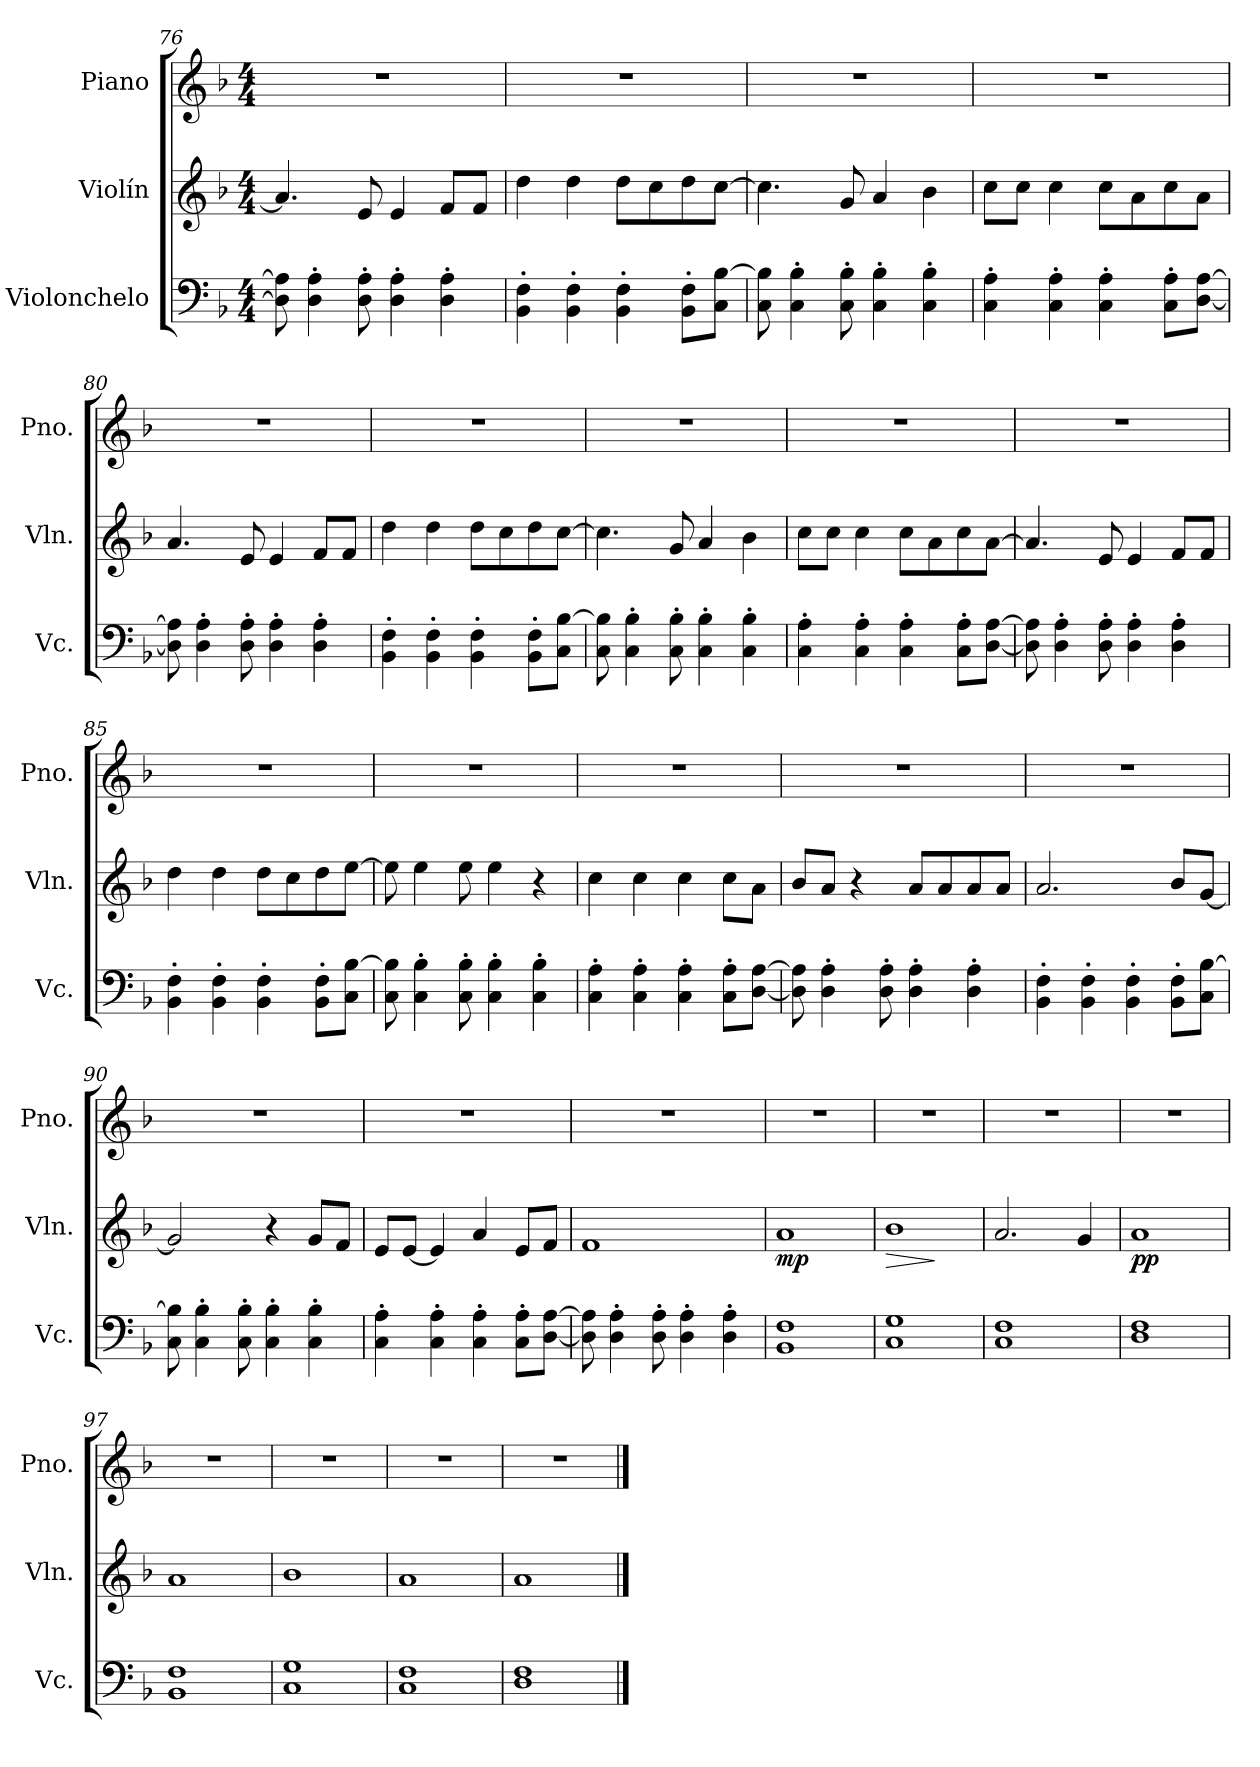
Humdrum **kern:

**kern	**kern	**dynam	**kern
*part3	*part2	*part2	*part1
*staff3	*staff2	*staff2	*staff1
*I"Violonchelo	*I"Violín	*	*I"Piano
*I'Vc.	*I'Vln.	*	*I'Pno.
*clefF4	*clefG2	*	*clefG2
*k[b-]	*k[b-]	*	*k[b-]
*M4/4	*M4/4	*	*M4/4
=76	=76	=76	=76
8D\] 8A\]	4.a/]	.	1r
4D\' 4A\'	.	.	.
8D\' 8A\'	8e/	.	.
4D\' 4A\'	4e/	.	.
4D\' 4A\'	8f/L	.	.
.	8f/J	.	.
=77	=77	=77	=77
4BB-\' 4F\'	4dd\	.	1r
4BB-\' 4F\'	4dd\	.	.
4BB-\' 4F\'	8dd\L	.	.
.	8cc\	.	.
8BB-\' 8F\'L	8dd\	.	.
8C\ [8B-\J	[8cc\J	.	.
=78	=78	=78	=78
8C\ 8B-\]	4.cc\]	.	1r
4C\' 4B-\'	.	.	.
8C\' 8B-\'	8g/	.	.
4C\' 4B-\'	4a/	.	.
4C\' 4B-\'	4b-\	.	.
=79	=79	=79	=79
4C\' 4A\'	8cc\L	.	1r
.	8cc\J	.	.
4C\' 4A\'	4cc\	.	.
4C\' 4A\'	8cc\L	.	.
.	8a\	.	.
8C\' 8A\'L	8cc\	.	.
[8D\ [8A\J	8a\J	.	.
!!LO:LB:g=z
=80	=80	=80	=80
8D\] 8A\]	4.a/	.	1r
4D\' 4A\'	.	.	.
8D\' 8A\'	8e/	.	.
4D\' 4A\'	4e/	.	.
4D\' 4A\'	8f/L	.	.
.	8f/J	.	.
=81	=81	=81	=81
4BB-\' 4F\'	4dd\	.	1r
4BB-\' 4F\'	4dd\	.	.
4BB-\' 4F\'	8dd\L	.	.
.	8cc\	.	.
8BB-\' 8F\'L	8dd\	.	.
8C\ [8B-\J	[8cc\J	.	.
=82	=82	=82	=82
8C\ 8B-\]	4.cc\]	.	1r
4C\' 4B-\'	.	.	.
8C\' 8B-\'	8g/	.	.
4C\' 4B-\'	4a/	.	.
4C\' 4B-\'	4b-\	.	.
=83	=83	=83	=83
4C\' 4A\'	8cc\L	.	1r
.	8cc\J	.	.
4C\' 4A\'	4cc\	.	.
4C\' 4A\'	8cc\L	.	.
.	8a\	.	.
8C\' 8A\'L	8cc\	.	.
[8D\ [8A\J	[8a\J	.	.
=84	=84	=84	=84
8D\] 8A\]	4.a/]	.	1r
4D\' 4A\'	.	.	.
8D\' 8A\'	8e/	.	.
4D\' 4A\'	4e/	.	.
4D\' 4A\'	8f/L	.	.
.	8f/J	.	.
=85	=85	=85	=85
4BB-\' 4F\'	4dd\	.	1r
4BB-\' 4F\'	4dd\	.	.
4BB-\' 4F\'	8dd\L	.	.
.	8cc\	.	.
8BB-\' 8F\'L	8dd\	.	.
8C\ [8B-\J	[8ee\J	.	.
!!LO:LB:g=z
=86	=86	=86	=86
8C\ 8B-\]	8ee\]	.	1r
4C\' 4B-\'	4ee\	.	.
8C\' 8B-\'	8ee\	.	.
4C\' 4B-\'	4ee\	.	.
4C\' 4B-\'	4r	.	.
=87	=87	=87	=87
4C\' 4A\'	4cc\	.	1r
4C\' 4A\'	4cc\	.	.
4C\' 4A\'	4cc\	.	.
8C\' 8A\'L	8cc\L	.	.
[8D\ [8A\J	8a\J	.	.
=88	=88	=88	=88
8D\] 8A\]	8b-/L	.	1r
4D\' 4A\'	8a/J	.	.
.	4r	.	.
8D\' 8A\'	.	.	.
4D\' 4A\'	8a/L	.	.
.	8a/	.	.
4D\' 4A\'	8a/	.	.
.	8a/J	.	.
=89	=89	=89	=89
4BB-\' 4F\'	2.a/	.	1r
4BB-\' 4F\'	.	.	.
4BB-\' 4F\'	.	.	.
8BB-\' 8F\'L	8b-/L	.	.
8C\ [8B-\J	[8g/J	.	.
=90	=90	=90	=90
8C\ 8B-\]	2g/]	.	1r
4C\' 4B-\'	.	.	.
8C\' 8B-\'	.	.	.
4C\' 4B-\'	4r	.	.
4C\' 4B-\'	8g/L	.	.
.	8f/J	.	.
=91	=91	=91	=91
4C\' 4A\'	8e/L	.	1r
.	[8e/J	.	.
4C\' 4A\'	4e/]	.	.
4C\' 4A\'	4a/	.	.
8C\' 8A\'L	8e/L	.	.
[8D\ [8A\J	8f/J	.	.
=92	=92	=92	=92
8D\] 8A\]	1f	.	1r
4D\' 4A\'	.	.	.
8D\' 8A\'	.	.	.
4D\' 4A\'	.	.	.
4D\' 4A\'	.	.	.
!!LO:PB:g=z
=93	=93	=93	=93
!	!	!LO:DY:b	!
1BB- 1F	1a	mp	1r
=94	=94	=94	=94
!	!	!LO:HP:b	!
1C 1G	1b-	>	1r
.	.	]	.
=95	=95	=95	=95
1C 1F	2.a/	.	1r
.	4g/	.	.
=96	=96	=96	=96
!	!	!LO:DY:b	!
1D 1F	1a	pp	1r
=97	=97	=97	=97
1BB- 1F	1a	.	1r
=98	=98	=98	=98
1C 1G	1b-	.	1r
=99	=99	=99	=99
1C 1F	1a	.	1r
=100	=100	=100	=100
1D 1F	1a	.	1r
==	==	==	==
*-	*-	*-	*-
